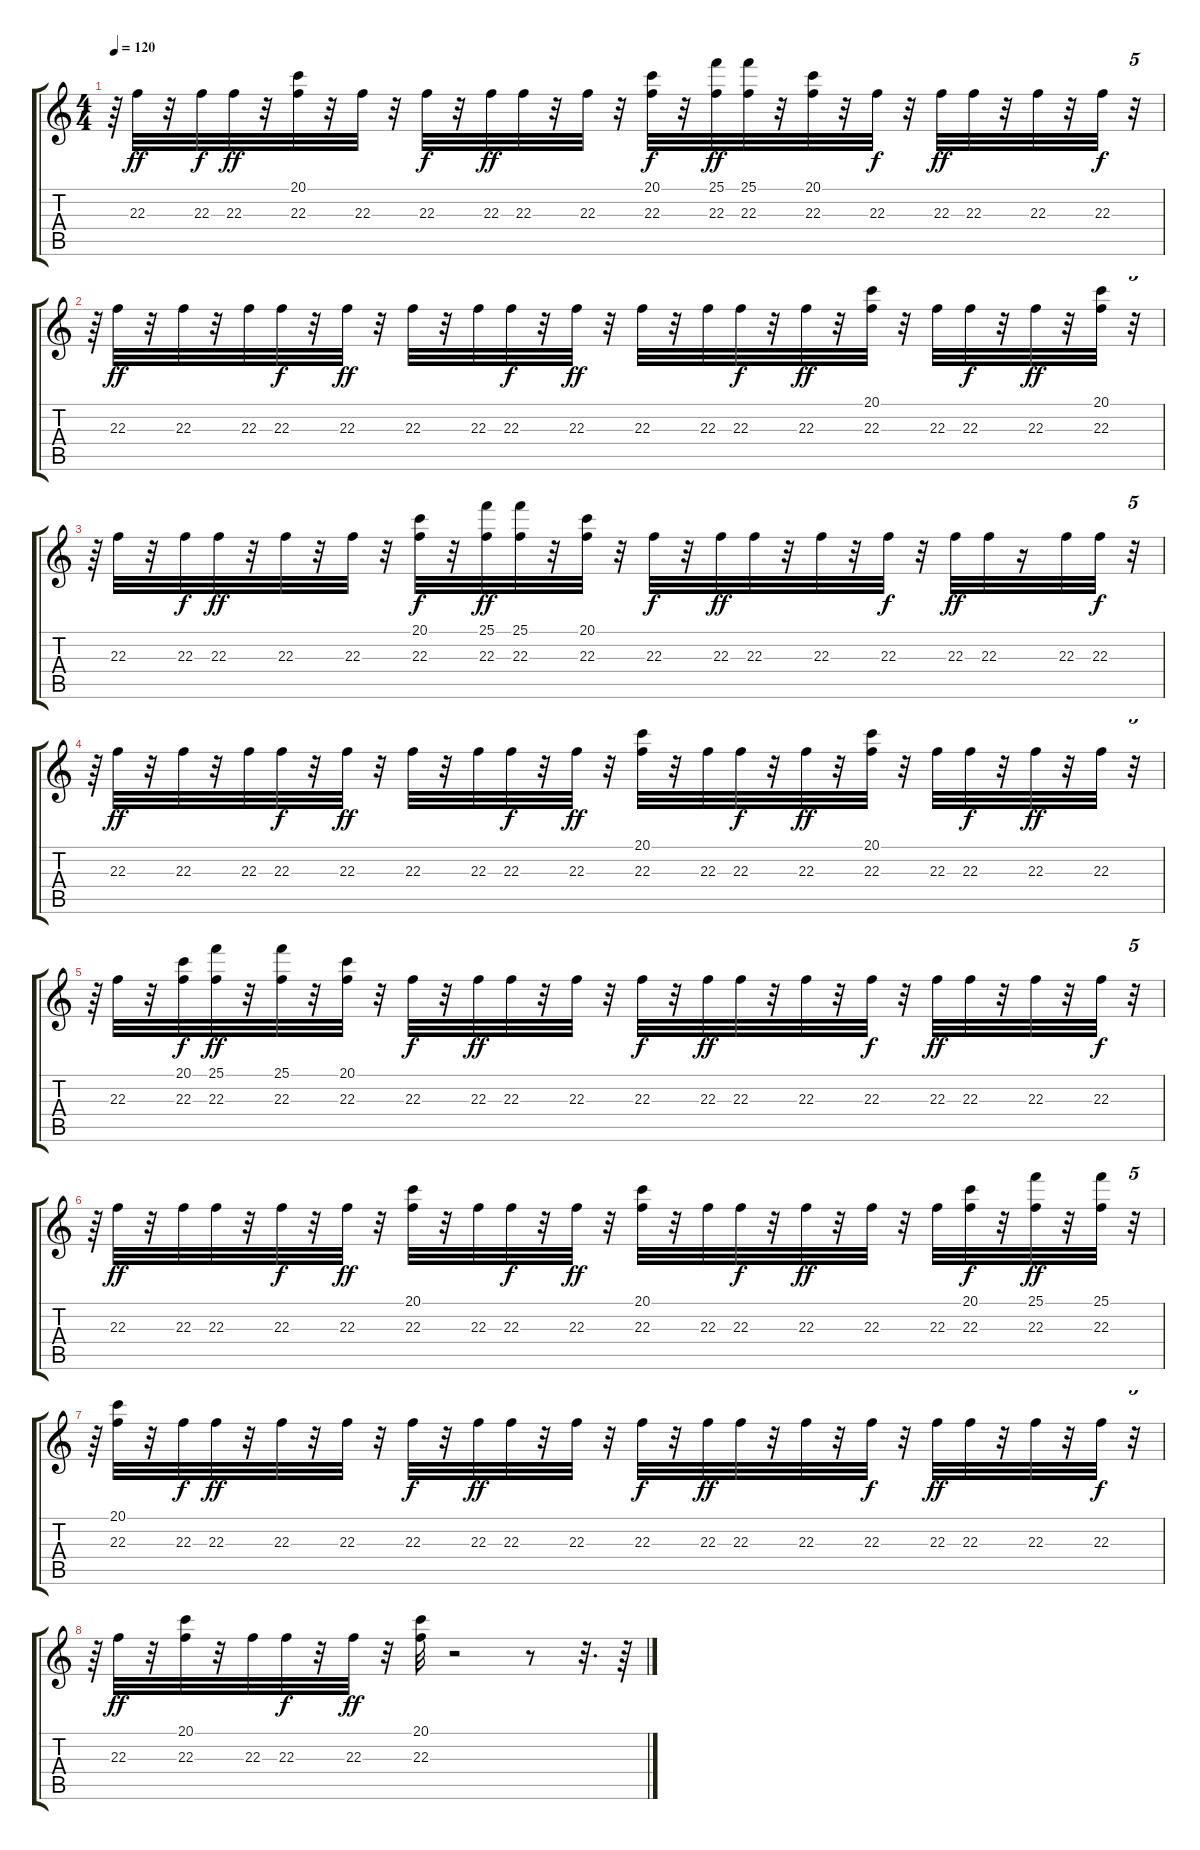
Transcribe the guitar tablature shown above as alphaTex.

\track "" {instrument ocarina}
\staff {score tabs}
\tuning (E4 B3 G3 D3 A2 E2) {hide}
\ts (4 4)
\tempo 120
\clef g2
\ks c
r.64{dy ff} 22.3.32 r.32 22.3.32{dy f} 22.3.32{dy ff} r.32 (20.1 22.3).32 r.32 22.3.32 r.32 22.3.32{dy f} r.32 22.3.32{dy ff} 22.3.32 r.32 22.3.32 r.32 (20.1 22.3).32{dy f} r.32 (25.1 22.3).32{dy ff} (25.1 22.3).32 r.32 (20.1 22.3).32 r.32 22.3.32{dy f} r.32 22.3.32{dy ff} 22.3.32 r.32 22.3.32 r.32 22.3.32{dy f} r.32{tu (5 4)} |
r.64 22.3.32{dy ff} r.32 22.3.32 r.32 22.3.32 22.3.32{dy f} r.32 22.3.32{dy ff} r.32 22.3.32 r.32 22.3.32 22.3.32{dy f} r.32 22.3.32{dy ff} r.32 22.3.32 r.32 22.3.32 22.3.32{dy f} r.32 22.3.32{dy ff} r.32 (20.1 22.3).32 r.32 22.3.32 22.3.32{dy f} r.32 22.3.32{dy ff} r.32 (20.1 22.3).32 r.32{tu (5 4)} |
r.64 22.3.32 r.32 22.3.32{dy f} 22.3.32{dy ff} r.32 22.3.32 r.32 22.3.32 r.32 (20.1 22.3).32{dy f} r.32 (25.1 22.3).32{dy ff} (25.1 22.3).32 r.32 (20.1 22.3).32 r.32 22.3.32{dy f} r.32 22.3.32{dy ff} 22.3.32 r.32 22.3.32 r.32 22.3.32{dy f} r.32 22.3.32{dy ff} 22.3.32 r.16 22.3.32 22.3.32{dy f} r.32{tu (5 4)} |
r.64 22.3.32{dy ff} r.32 22.3.32 r.32 22.3.32 22.3.32{dy f} r.32 22.3.32{dy ff} r.32 22.3.32 r.32 22.3.32 22.3.32{dy f} r.32 22.3.32{dy ff} r.32 (20.1 22.3).32 r.32 22.3.32 22.3.32{dy f} r.32 22.3.32{dy ff} r.32 (20.1 22.3).32 r.32 22.3.32 22.3.32{dy f} r.32 22.3.32{dy ff} r.32 22.3.32 r.32{tu (5 4)} |
r.64 22.3.32 r.32 (20.1 22.3).32{dy f} (25.1 22.3).32{dy ff} r.32 (25.1 22.3).32 r.32 (20.1 22.3).32 r.32 22.3.32{dy f} r.32 22.3.32{dy ff} 22.3.32 r.32 22.3.32 r.32 22.3.32{dy f} r.32 22.3.32{dy ff} 22.3.32 r.32 22.3.32 r.32 22.3.32{dy f} r.32 22.3.32{dy ff} 22.3.32 r.32 22.3.32 r.32 22.3.32{dy f} r.32{tu (5 4)} |
r.64 22.3.32{dy ff} r.32 22.3.32 22.3.32 r.32 22.3.32{dy f} r.32 22.3.32{dy ff} r.32 (20.1 22.3).32 r.32 22.3.32 22.3.32{dy f} r.32 22.3.32{dy ff} r.32 (20.1 22.3).32 r.32 22.3.32 22.3.32{dy f} r.32 22.3.32{dy ff} r.32 22.3.32 r.32 22.3.32 (20.1 22.3).32{dy f} r.32 (25.1 22.3).32{dy ff} r.32 (25.1 22.3).32 r.32{tu (5 4)} |
r.64 (20.1 22.3).32 r.32 22.3.32{dy f} 22.3.32{dy ff} r.32 22.3.32 r.32 22.3.32 r.32 22.3.32{dy f} r.32 22.3.32{dy ff} 22.3.32 r.32 22.3.32 r.32 22.3.32{dy f} r.32 22.3.32{dy ff} 22.3.32 r.32 22.3.32 r.32 22.3.32{dy f} r.32 22.3.32{dy ff} 22.3.32 r.32 22.3.32 r.32 22.3.32{dy f} r.32{tu (5 4)} |
r.64 22.3.32{dy ff} r.32 (20.1 22.3).32 r.32 22.3.32 22.3.32{dy f} r.32 22.3.32{dy ff} r.32 (20.1 22.3).32 r.2 r.8 r.32{d} r.64
